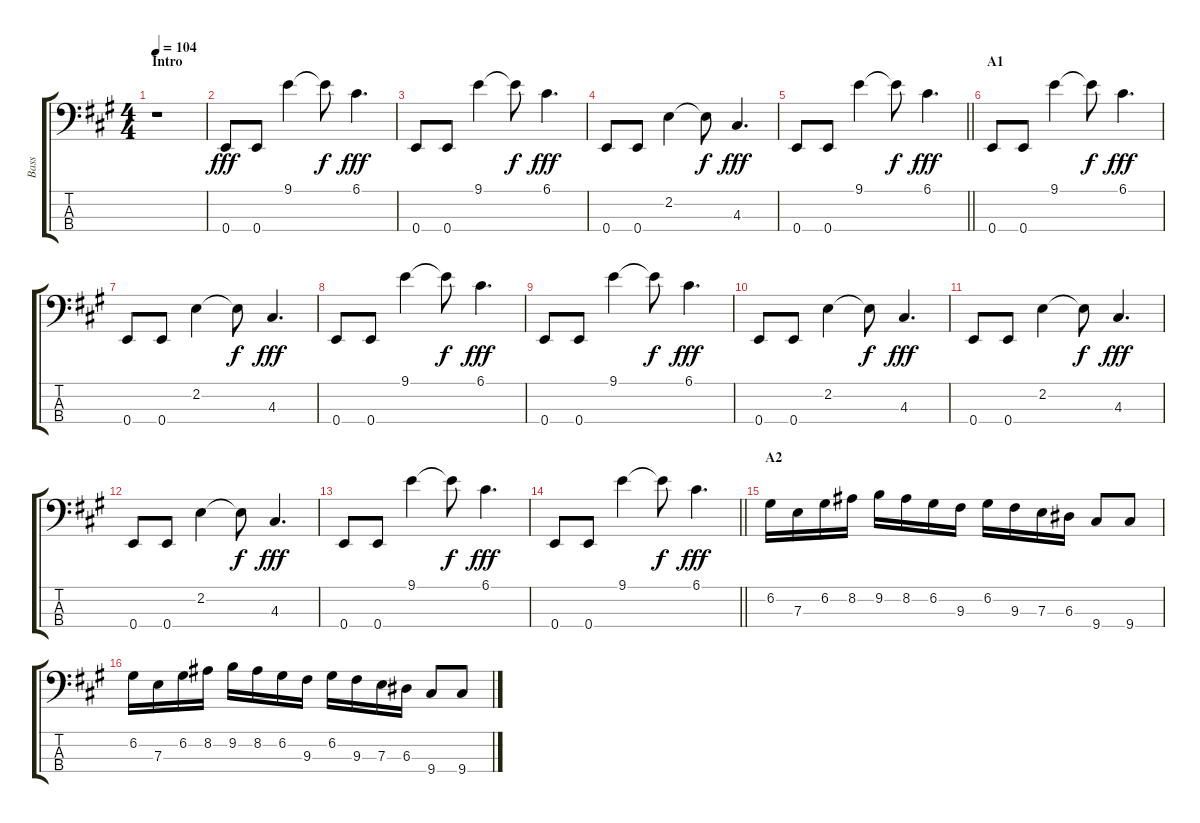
\track ("Bass" "Bass") {instrument electricbassfinger}
\staff {score tabs}
\tuning (G2 D2 A1 E1) {hide}
\ts (4 4)
\section ("" "Intro")
\tempo 104
\clef f4
\ks a
r.1{dy fff instrument electricbassfinger} |
0.4.8 0.4.8 9.1.4 9.1{t}.8{dy f} 6.1.4{d dy fff} |
0.4.8 0.4.8 9.1.4 9.1{t}.8{dy f} 6.1.4{d dy fff} |
0.4.8 0.4.8 2.2.4 2.2{t}.8{dy f} 4.3.4{d dy fff} |
\barLineRight lightlight
0.4.8 0.4.8 9.1.4 9.1{t}.8{dy f} 6.1.4{d dy fff} |
\section ("" "A1")
0.4.8 0.4.8 9.1.4 9.1{t}.8{dy f} 6.1.4{d dy fff} |
0.4.8 0.4.8 2.2.4 2.2{t}.8{dy f} 4.3.4{d dy fff} |
0.4.8 0.4.8 9.1.4 9.1{t}.8{dy f} 6.1.4{d dy fff} |
0.4.8 0.4.8 9.1.4 9.1{t}.8{dy f} 6.1.4{d dy fff} |
0.4.8 0.4.8 2.2.4 2.2{t}.8{dy f} 4.3.4{d dy fff} |
0.4.8 0.4.8 2.2.4 2.2{t}.8{dy f} 4.3.4{d dy fff} |
0.4.8 0.4.8 2.2.4 2.2{t}.8{dy f} 4.3.4{d dy fff} |
0.4.8 0.4.8 9.1.4 9.1{t}.8{dy f} 6.1.4{d dy fff} |
\barLineRight lightlight
0.4.8 0.4.8 9.1.4 9.1{t}.8{dy f} 6.1.4{d dy fff} |
\section ("" "A2")
6.2.16 7.3.16 6.2.16 8.2.16 9.2.16 8.2.16 6.2.16 9.3.16 6.2.16 9.3.16 7.3.16 6.3.16 9.4.8 9.4.8 |
6.2.16 7.3.16 6.2.16 8.2.16 9.2.16 8.2.16 6.2.16 9.3.16 6.2.16 9.3.16 7.3.16 6.3.16 9.4.8 9.4.8
